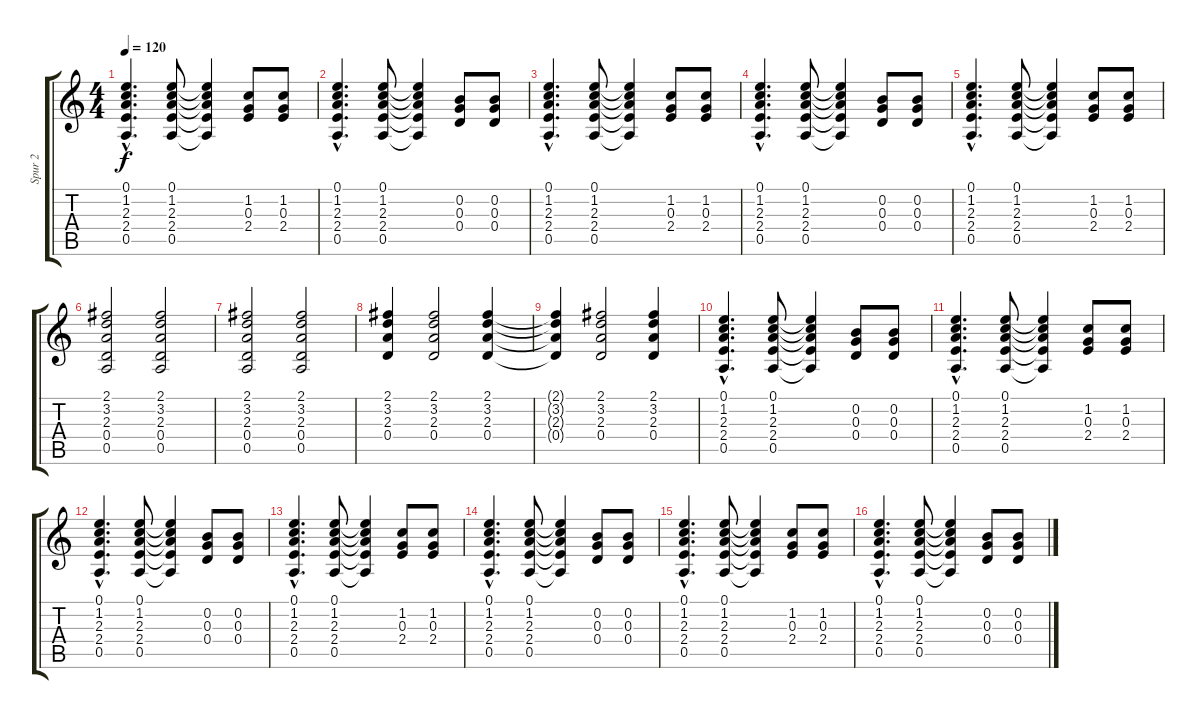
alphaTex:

\track ("Spur 2" "Spur 2") {instrument acousticguitarsteel}
\staff {score tabs}
\tuning (E4 B3 G3 D3 A2 E2) {hide}
\ts (4 4)
\tempo 120
\clef g2
\ks c
(0.1{hac} 1.2{hac} 2.3{hac} 2.4{hac} 0.5{hac}).4{d dy f} (0.1 1.2 2.3 2.4 0.5).8 (0.1{t} 1.2{t} 2.3{t} 2.4{t} 0.5{t}).4 (1.2 0.3 2.4).8 (1.2 0.3 2.4).8 |
(0.1{hac} 1.2{hac} 2.3{hac} 2.4{hac} 0.5{hac}).4{d} (0.1 1.2 2.3 2.4 0.5).8 (0.1{t} 1.2{t} 2.3{t} 2.4{t} 0.5{t}).4 (0.2 0.3 0.4).8 (0.2 0.3 0.4).8 |
(0.1{hac} 1.2{hac} 2.3{hac} 2.4{hac} 0.5{hac}).4{d} (0.1 1.2 2.3 2.4 0.5).8 (0.1{t} 1.2{t} 2.3{t} 2.4{t} 0.5{t}).4 (1.2 0.3 2.4).8 (1.2 0.3 2.4).8 |
(0.1{hac} 1.2{hac} 2.3{hac} 2.4{hac} 0.5{hac}).4{d} (0.1 1.2 2.3 2.4 0.5).8 (0.1{t} 1.2{t} 2.3{t} 2.4{t} 0.5{t}).4 (0.2 0.3 0.4).8 (0.2 0.3 0.4).8 |
(0.1{hac} 1.2{hac} 2.3{hac} 2.4{hac} 0.5{hac}).4{d} (0.1 1.2 2.3 2.4 0.5).8 (0.1{t} 1.2{t} 2.3{t} 2.4{t} 0.5{t}).4 (1.2 0.3 2.4).8 (1.2 0.3 2.4).8 |
(2.1 3.2 2.3 0.4 0.5).2 (2.1 3.2 2.3 0.4 0.5).2 |
(2.1 3.2 2.3 0.4 0.5).2 (2.1 3.2 2.3 0.4 0.5).2 |
(2.1 3.2 2.3 0.4).4 (2.1 3.2 2.3 0.4).2 (2.1 3.2 2.3 0.4).4 |
(2.1{t} 3.2{t} 2.3{t} 0.4{t}).4 (2.1 3.2 2.3 0.4).2 (2.1 3.2 2.3 0.4).4 |
(0.1{hac} 1.2{hac} 2.3{hac} 2.4{hac} 0.5{hac}).4{d} (0.1 1.2 2.3 2.4 0.5).8 (0.1{t} 1.2{t} 2.3{t} 2.4{t} 0.5{t}).4 (0.2 0.3 0.4).8 (0.2 0.3 0.4).8 |
(0.1{hac} 1.2{hac} 2.3{hac} 2.4{hac} 0.5{hac}).4{d} (0.1 1.2 2.3 2.4 0.5).8 (0.1{t} 1.2{t} 2.3{t} 2.4{t} 0.5{t}).4 (1.2 0.3 2.4).8 (1.2 0.3 2.4).8 |
(0.1{hac} 1.2{hac} 2.3{hac} 2.4{hac} 0.5{hac}).4{d} (0.1 1.2 2.3 2.4 0.5).8 (0.1{t} 1.2{t} 2.3{t} 2.4{t} 0.5{t}).4 (0.2 0.3 0.4).8 (0.2 0.3 0.4).8 |
(0.1{hac} 1.2{hac} 2.3{hac} 2.4{hac} 0.5{hac}).4{d} (0.1 1.2 2.3 2.4 0.5).8 (0.1{t} 1.2{t} 2.3{t} 2.4{t} 0.5{t}).4 (1.2 0.3 2.4).8 (1.2 0.3 2.4).8 |
(0.1{hac} 1.2{hac} 2.3{hac} 2.4{hac} 0.5{hac}).4{d} (0.1 1.2 2.3 2.4 0.5).8 (0.1{t} 1.2{t} 2.3{t} 2.4{t} 0.5{t}).4 (0.2 0.3 0.4).8 (0.2 0.3 0.4).8 |
(0.1{hac} 1.2{hac} 2.3{hac} 2.4{hac} 0.5{hac}).4{d} (0.1 1.2 2.3 2.4 0.5).8 (0.1{t} 1.2{t} 2.3{t} 2.4{t} 0.5{t}).4 (1.2 0.3 2.4).8 (1.2 0.3 2.4).8 |
(0.1{hac} 1.2{hac} 2.3{hac} 2.4{hac} 0.5{hac}).4{d} (0.1 1.2 2.3 2.4 0.5).8 (0.1{t} 1.2{t} 2.3{t} 2.4{t} 0.5{t}).4 (0.2 0.3 0.4).8 (0.2 0.3 0.4).8
